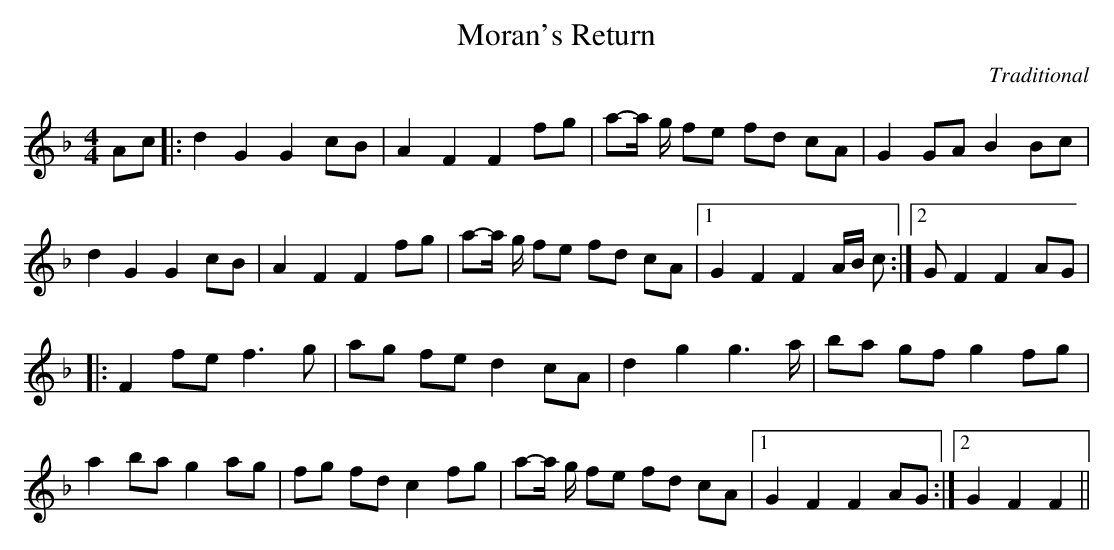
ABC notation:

X:1
T:Moran's Return
M:4/4
L:1/8
C:Traditional
K:F
Ac |: d2 G2 G2 cB | A2 F2 F2 fg | a-a/2 g/2 fe fd cA | G2 GA B2 Bc |!
d2 G2 G2 cB | A2 F2 F2 fg | a-a/2 g/2 fe fd cA |1 G2 F2 F2 A/2B/2 c:|2 G
2 F2 F2 AG|!
|: F2 fe f3 g | ag fe d2 cA | d2 g2 g3 a/2 |ba gf g2 fg |!
a2 ba g2 ag | fg fd c2 fg | a-a/2 g/2 fe fd cA|1 G2 F2 F2 AG :|2 G2 F2
F2 ||!
